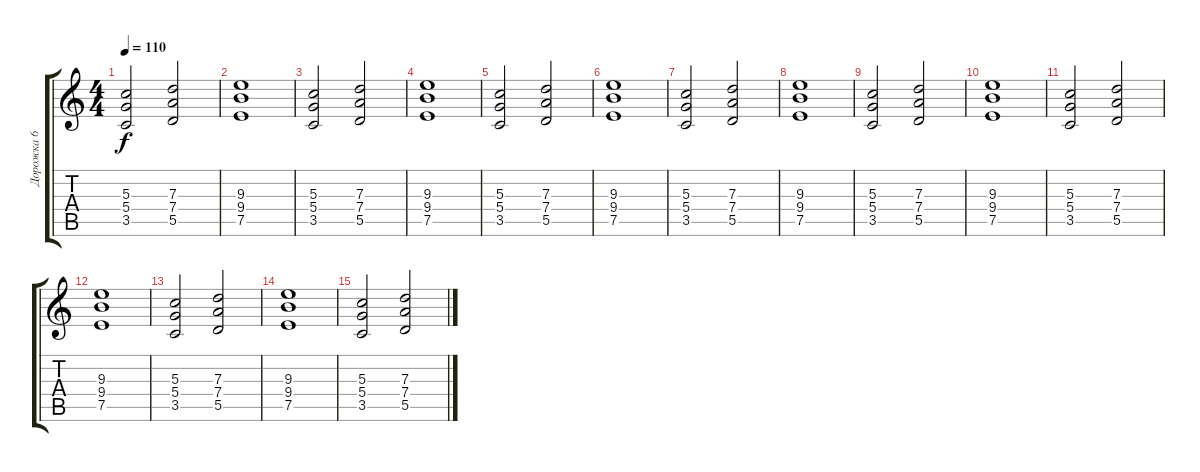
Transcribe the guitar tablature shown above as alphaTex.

\track ("Дорожка 6" "Дорожка 6") {instrument distortionguitar}
\staff {score tabs}
\tuning (E4 B3 G3 D3 A2 E2) {hide}
\ts (4 4)
\tempo 110
\clef g2
\ks c
(5.3 5.4 3.5).2{dy f} (7.3 7.4 5.5).2 |
(9.3 9.4 7.5).1 |
(5.3 5.4 3.5).2 (7.3 7.4 5.5).2 |
(9.3 9.4 7.5).1 |
(5.3 5.4 3.5).2 (7.3 7.4 5.5).2 |
(9.3 9.4 7.5).1 |
(5.3 5.4 3.5).2 (7.3 7.4 5.5).2 |
(9.3 9.4 7.5).1{volume 16} |
(5.3 5.4 3.5).2 (7.3 7.4 5.5).2 |
(9.3 9.4 7.5).1 |
(5.3 5.4 3.5).2 (7.3 7.4 5.5).2 |
(9.3 9.4 7.5).1 |
(5.3 5.4 3.5).2 (7.3 7.4 5.5).2 |
(9.3 9.4 7.5).1 |
(5.3 5.4 3.5).2 (7.3 7.4 5.5).2
